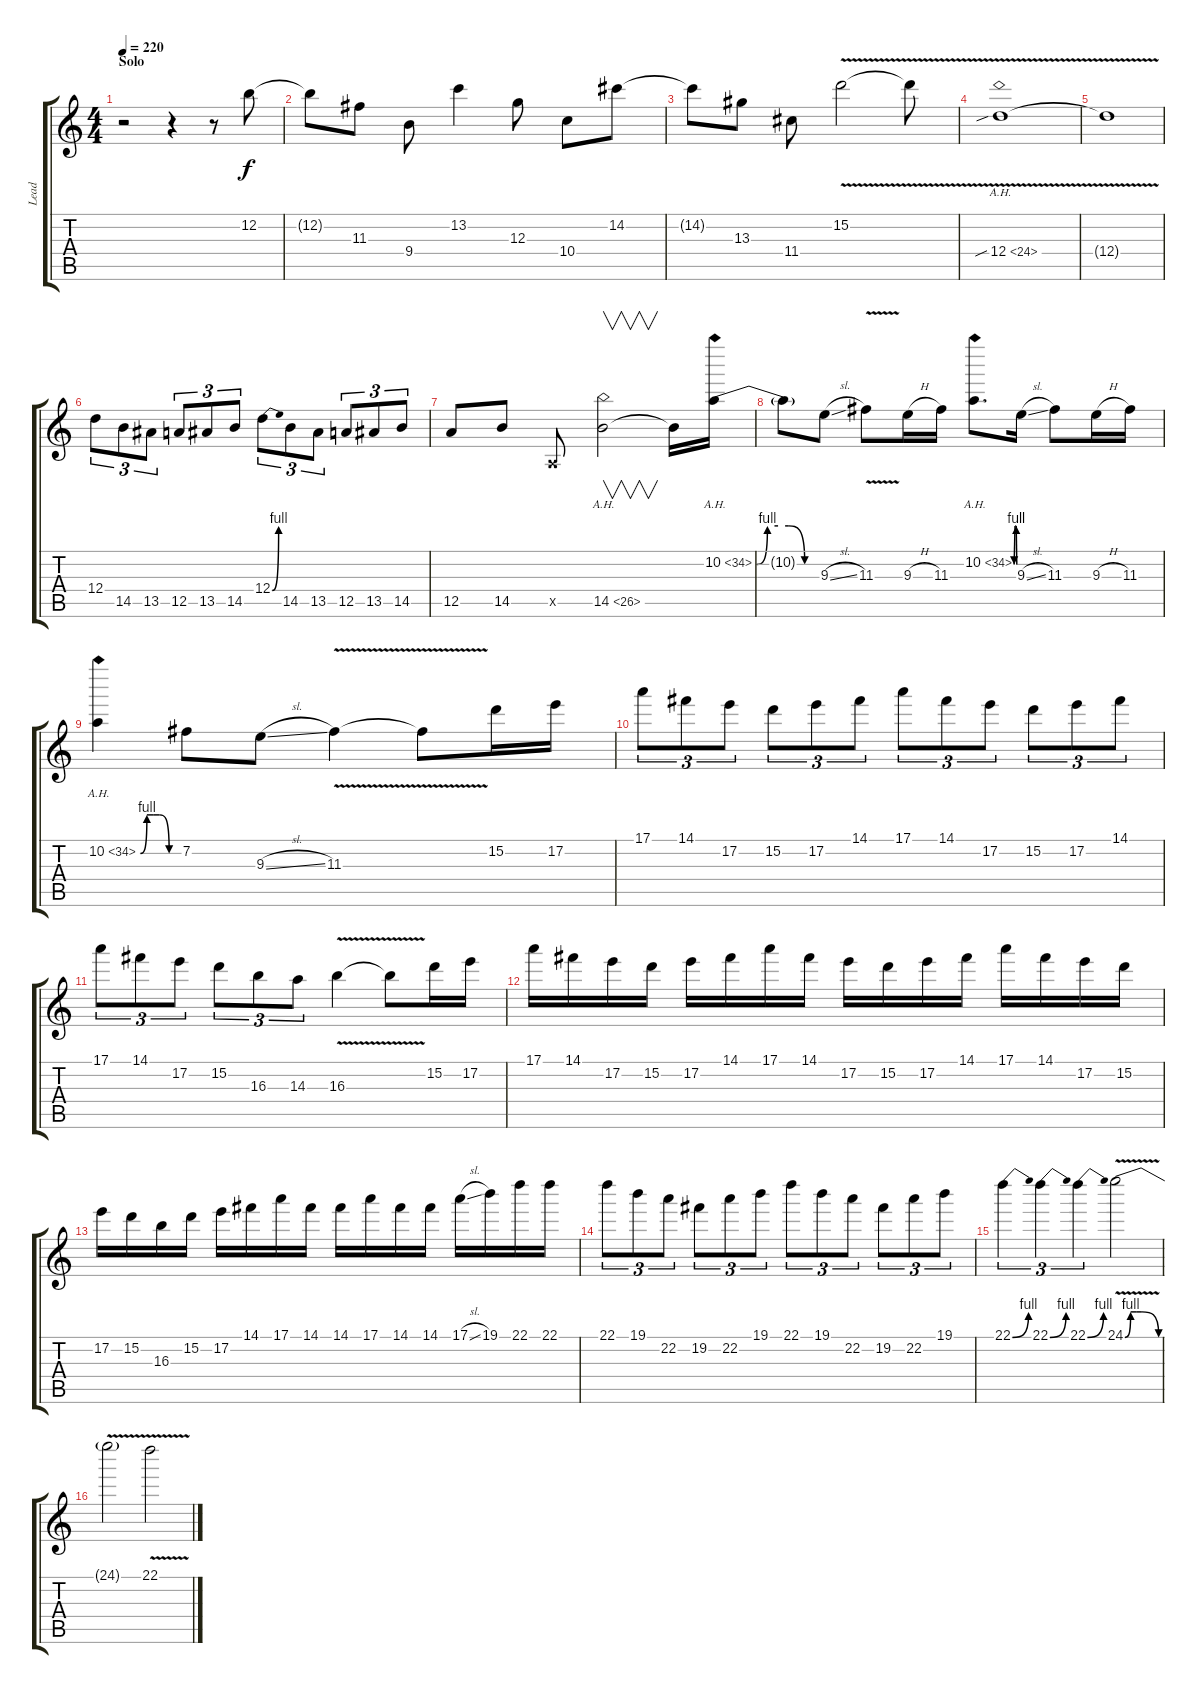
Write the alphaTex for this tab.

\track ("Lead" "Lead") {instrument distortionguitar}
\staff {score tabs}
\tuning (E4 B3 G3 D3 A2 E2) {hide}
\ts (4 4)
\section ("" "Solo")
\tempo 220
\clef g2
\ks c
r.2{dy f} r.4 r.8 12.2.8 |
12.2{t}.8 11.3.8 9.4.8 13.2.4 12.3.8 10.4.8 14.2.8 |
14.2{t}.8 13.3.8 11.4.8 15.2{v}.2 15.2{t}.8 |
12.4{ah 12 v sib}.1 |
12.4{t}.1 |
12.4.8{tu (3 2)} 14.5.8{tu (3 2)} 13.5.8{tu (3 2)} 12.5.8{tu (3 2)} 13.5.8{tu (3 2)} 14.5.8{tu (3 2)} 12.4{be (bend 0 0 60 4)}.8{tu (3 2)} 14.5.8{tu (3 2)} 13.5.8{tu (3 2)} 12.5.8{tu (3 2)} 13.5.8{tu (3 2)} 14.5.8{tu (3 2)} |
12.5.8 14.5.8 0.5{x}.8 14.5{ah 12}.2{v} 14.5{t}.16 10.2{be (custom 0 0 10 4 20 4 30 4 45 0 60 0) ah 24}.16 |
10.2{t}.8 9.3{sl}.8 11.3{v}.8 9.3{h}.16 11.3.16 10.2{be (custom 0 0 10 4 20 4 30 4 45 0 60 0) ah 24}.8{d} 9.3{sl}.16 11.3.8 9.3{h}.16 11.3.16 |
10.2{be (custom 0 0 10 4 20 4 30 4 45 0 60 0) ah 24}.4 7.2.8 9.3{sl}.8 11.3{v}.4 11.3{t}.8 15.2.16 17.2.16 |
17.1.8{tu (3 2)} 14.1.8{tu (3 2)} 17.2.8{tu (3 2)} 15.2.8{tu (3 2)} 17.2.8{tu (3 2)} 14.1.8{tu (3 2)} 17.1.8{tu (3 2)} 14.1.8{tu (3 2)} 17.2.8{tu (3 2)} 15.2.8{tu (3 2)} 17.2.8{tu (3 2)} 14.1.8{tu (3 2)} |
17.1.8{tu (3 2)} 14.1.8{tu (3 2)} 17.2.8{tu (3 2)} 15.2.8{tu (3 2)} 16.3.8{tu (3 2)} 14.3.8{tu (3 2)} 16.3{v}.4 16.3{t}.8 15.2.16 17.2.16 |
17.1.16 14.1.16 17.2.16 15.2.16 17.2.16 14.1.16 17.1.16 14.1.16 17.2.16 15.2.16 17.2.16 14.1.16 17.1.16 14.1.16 17.2.16 15.2.16 |
17.2.16 15.2.16 16.3.16 15.2.16 17.2.16 14.1.16 17.1.16 14.1.16 14.1.16 17.1.16 14.1.16 14.1.16 17.1{sl}.16 19.1.16 22.1.16 22.1.16 |
22.1.8{tu (3 2)} 19.1.8{tu (3 2)} 22.2.8{tu (3 2)} 19.2.8{tu (3 2)} 22.2.8{tu (3 2)} 19.1.8{tu (3 2)} 22.1.8{tu (3 2)} 19.1.8{tu (3 2)} 22.2.8{tu (3 2)} 19.2.8{tu (3 2)} 22.2.8{tu (3 2)} 19.1.8{tu (3 2)} |
22.1{be (bend 0 0 60 4)}.4{tu (3 2)} 22.1{be (bend 0 0 60 4)}.4{tu (3 2)} 22.1{be (bend 0 0 60 4)}.4{tu (3 2)} 24.1{be (custom 0 0 10 4 20 4 30 4 60 0) v}.2 |
24.1{t}.2 22.1{v}.2
